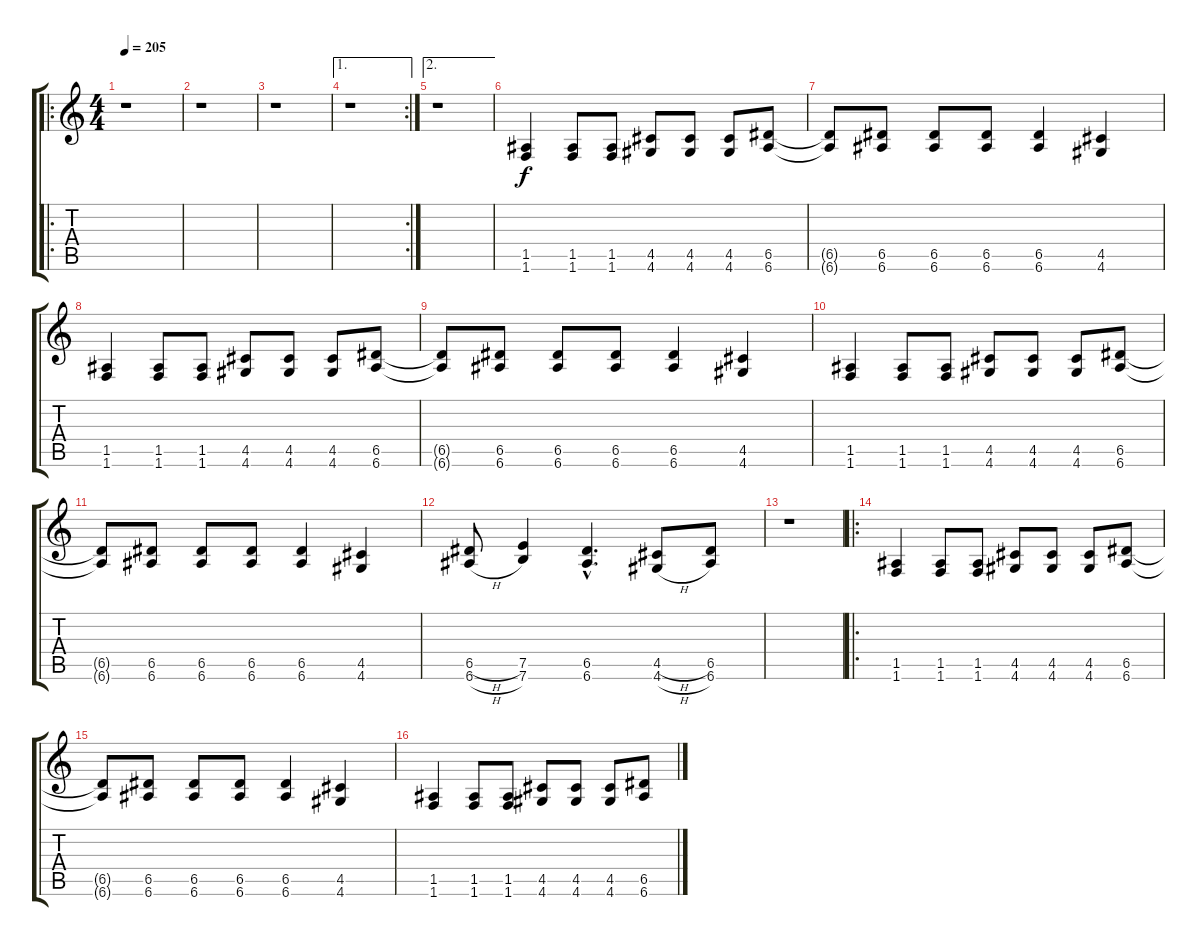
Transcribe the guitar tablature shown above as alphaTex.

\track "" {instrument overdrivenguitar}
\staff {score tabs}
\tuning (E4 B3 G3 D3 A2 E2) {hide}
\ro
\ts (4 4)
\tempo 205
\clef g2
\ks c
r.1{dy f instrument overdrivenguitar} |
r.1 |
r.1 |
\ae 1
\rc 2
r.1 |
\ae 2
r.1 |
(1.5 1.6).4 (1.5 1.6).8 (1.5 1.6).8 (4.5 4.6).8 (4.5 4.6).8 (4.5 4.6).8 (6.5 6.6).8 |
(6.5{t} 6.6{t}).8 (6.5 6.6).8 (6.5 6.6).8 (6.5 6.6).8 (6.5 6.6).4 (4.5 4.6).4 |
(1.5 1.6).4 (1.5 1.6).8 (1.5 1.6).8 (4.5 4.6).8 (4.5 4.6).8 (4.5 4.6).8 (6.5 6.6).8 |
(6.5{t} 6.6{t}).8 (6.5 6.6).8 (6.5 6.6).8 (6.5 6.6).8 (6.5 6.6).4 (4.5 4.6).4 |
(1.5 1.6).4 (1.5 1.6).8 (1.5 1.6).8 (4.5 4.6).8 (4.5 4.6).8 (4.5 4.6).8 (6.5 6.6).8 |
(6.5{t} 6.6{t}).8 (6.5 6.6).8 (6.5 6.6).8 (6.5 6.6).8 (6.5 6.6).4 (4.5 4.6).4 |
(6.5{h} 6.6{h}).8 (7.5 7.6).4 (6.5{hac} 6.6{hac}).4{d} (4.5{h} 4.6{h}).8 (6.5 6.6).8 |
r.1 |
\ro
(1.5 1.6).4 (1.5 1.6).8 (1.5 1.6).8 (4.5 4.6).8 (4.5 4.6).8 (4.5 4.6).8 (6.5 6.6).8 |
(6.5{t} 6.6{t}).8 (6.5 6.6).8 (6.5 6.6).8 (6.5 6.6).8 (6.5 6.6).4 (4.5 4.6).4 |
(1.5 1.6).4 (1.5 1.6).8 (1.5 1.6).8 (4.5 4.6).8 (4.5 4.6).8 (4.5 4.6).8 (6.5 6.6).8
